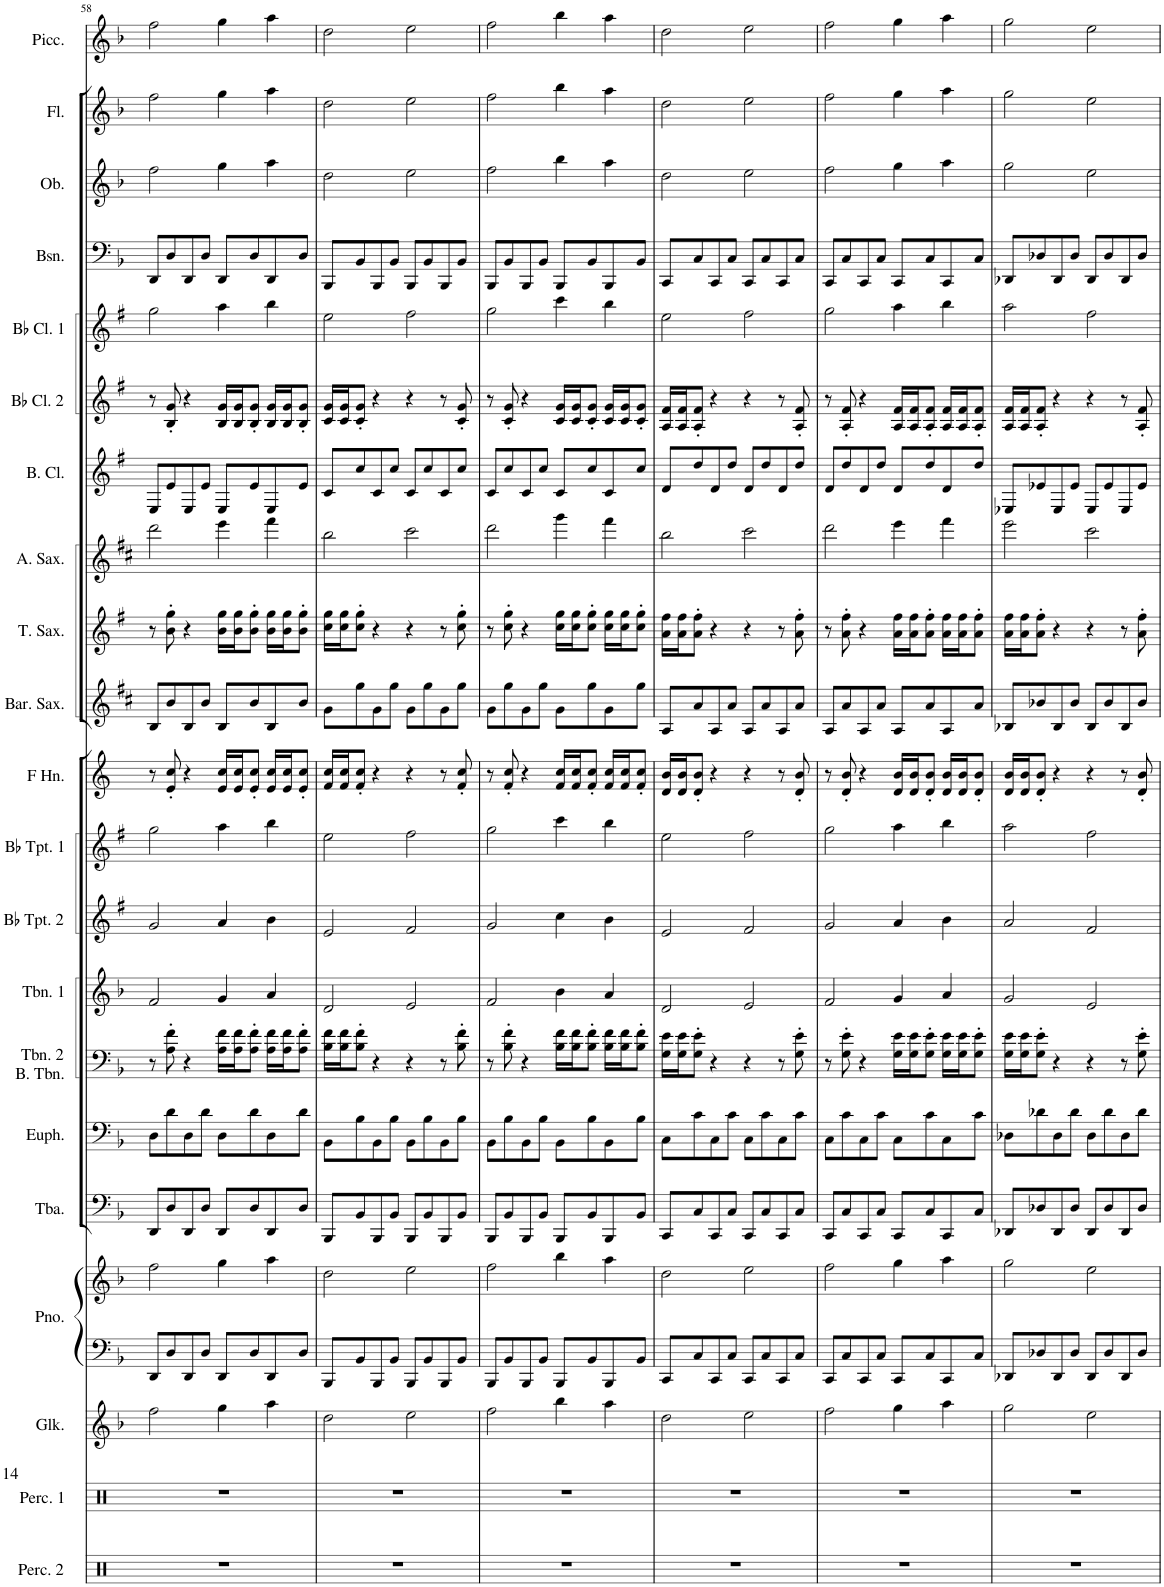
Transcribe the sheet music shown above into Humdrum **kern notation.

**kern	**kern	**kern	**kern	**kern	**kern	**kern	**kern	**kern	**kern	**kern	**kern	**kern	**kern	**kern	**kern	**kern	**kern	**kern	**kern	**kern	**kern
*part21	*part20	*part19	*part18	*part18	*part17	*part16	*part15	*part14	*part13	*part12	*part11	*part10	*part9	*part8	*part7	*part6	*part5	*part4	*part3	*part2	*part1
*staff22	*staff21	*staff20	*staff19	*staff18	*staff17	*staff16	*staff15	*staff14	*staff13	*staff12	*staff11	*staff10	*staff9	*staff8	*staff7	*staff6	*staff5	*staff4	*staff3	*staff2	*staff1
*I"Percussion 2	*I"Percussion 1	*I"Glockenspiel	*I"Piano	*	*I"Tuba	*I"Euphonium	*I"Trombone 2 Bass Trombone	*I"Trombone 1	*I"Bb Trumpet 2	*I"Bb Trumpet 1	*I"Horn in F	*I"Baritone Saxophone	*I"Tenor Saxophone	*I"Alto Saxophone	*I"Bass Clarinet	*I"Bb Clarinet 2	*I"Bb Clarinet 1	*I"Bassoon	*I"Oboe	*I"Flute	*I"Piccolo
*I'Perc. 2	*I'Perc. 1	*I'Glk.	*I'Pno.	*	*I'Tba.	*I'Euph.	*I'Tbn. 2 B. Tbn.	*I'Tbn. 1	*I'Bb Tpt. 2	*I'Bb Tpt. 1	*	*I'Bar. Sax.	*I'T. Sax.	*I'A. Sax.	*I'B. Cl.	*I'Bb Cl. 2	*I'Bb Cl. 1	*I'Bsn.	*I'Ob.	*I'Fl.	*I'Picc.
!!LO:PB:g=z
*clefX	*clefX	*clefG2	*clefF4	*clefG2	*clefF4	*clefF4	*clefF4	*clefG2	*clefG2	*clefG2	*clefG2	*clefG2	*clefG2	*clefG2	*clefG2	*clefG2	*clefG2	*clefF4	*clefG2	*clefG2	*clefG2
*	*	*Trd-14c-24	*	*	*	*	*	*	*Trd1c2	*Trd1c2	*Trd4c7	*Trd12c21	*Trd8c14	*Trd5c9	*Trd8c14	*Trd1c2	*Trd1c2	*	*	*	*Trd-7c-12
*k[]	*k[]	*k[b-]	*k[b-]	*k[b-]	*k[b-]	*k[b-]	*k[b-]	*k[b-]	*k[f#]	*k[f#]	*k[]	*k[f#c#]	*k[f#]	*k[f#c#]	*k[f#]	*k[f#]	*k[f#]	*k[b-]	*k[b-]	*k[b-]	*k[b-]
*M4/4	*M4/4	*M4/4	*M4/4	*M4/4	*M4/4	*M4/4	*M4/4	*M4/4	*M4/4	*M4/4	*M4/4	*M4/4	*M4/4	*M4/4	*M4/4	*M4/4	*M4/4	*M4/4	*M4/4	*M4/4	*M4/4
=58	=58	=58	=58	=58	=58	=58	=58	=58	=58	=58	=58	=58	=58	=58	=58	=58	=58	=58	=58	=58	=58
1r	1r	2ff\	8DD/L	2ff\	8DD/L	8D\L	8r	2f/	2g/	2gg\	8r	8B/L	8r	2ddd\	8E/L	8r	2gg\	8DD/L	2ff\	2ff\	2ff\
.	.	.	8D/	.	8D/	8d\	8A\' 8f\'	.	.	.	8e/' 8cc/'	8b/	8b\' 8gg\'	.	8e/	8B/' 8g/'	.	8D/	.	.	.
.	.	.	8DD/	.	8DD/	8D\	4r	.	.	.	4r	8B/	4r	.	8E/	4r	.	8DD/	.	.	.
.	.	.	8D/J	.	8D/J	8d\J	.	.	.	.	.	8b/J	.	.	8e/J	.	.	8D/J	.	.	.
.	.	4gg\	8DD/L	4gg\	8DD/L	8D\L	16A\ 16f\LL	4g/	4a/	4aa\	16e/ 16cc/LL	8B/L	16b\ 16gg\LL	4eee\	8E/L	16B/ 16g/LL	4aa\	8DD/L	4gg\	4gg\	4gg\
.	.	.	.	.	.	.	16A\ 16f\J	.	.	.	16e/ 16cc/J	.	16b\ 16gg\J	.	.	16B/ 16g/J	.	.	.	.	.
.	.	.	8D/	.	8D/	8d\	8A\' 8f\'J	.	.	.	8e/' 8cc/'J	8b/	8b\' 8gg\'J	.	8e/	8B/' 8g/'J	.	8D/	.	.	.
.	.	4aa\	8DD/	4aa\	8DD/	8D\	16A\ 16f\LL	4a/	4b\	4bb\	16e/ 16cc/LL	8B/	16b\ 16gg\LL	4fff#\	8E/	16B/ 16g/LL	4bb\	8DD/	4aa\	4aa\	4aa\
.	.	.	.	.	.	.	16A\ 16f\J	.	.	.	16e/ 16cc/J	.	16b\ 16gg\J	.	.	16B/ 16g/J	.	.	.	.	.
.	.	.	8D/J	.	8D/J	8d\J	8A\' 8f\'J	.	.	.	8e/' 8cc/'J	8b/J	8b\' 8gg\'J	.	8e/J	8B/' 8g/'J	.	8D/J	.	.	.
=59	=59	=59	=59	=59	=59	=59	=59	=59	=59	=59	=59	=59	=59	=59	=59	=59	=59	=59	=59	=59	=59
1r	1r	2dd\	8BBB-/L	2dd\	8BBB-/L	8BB-\L	16B-\ 16f\LL	2d/	2e/	2ee\	16f/ 16cc/LL	8g\L	16cc\ 16gg\LL	2bb\	8c/L	16c/ 16g/LL	2ee\	8BBB-/L	2dd\	2dd\	2dd\
.	.	.	.	.	.	.	16B-\ 16f\J	.	.	.	16f/ 16cc/J	.	16cc\ 16gg\J	.	.	16c/ 16g/J	.	.	.	.	.
.	.	.	8BB-/	.	8BB-/	8B-\	8B-\' 8f\'J	.	.	.	8f/' 8cc/'J	8gg\	8cc\' 8gg\'J	.	8cc/	8c/' 8g/'J	.	8BB-/	.	.	.
.	.	.	8BBB-/	.	8BBB-/	8BB-\	4r	.	.	.	4r	8g\	4r	.	8c/	4r	.	8BBB-/	.	.	.
.	.	.	8BB-/J	.	8BB-/J	8B-\J	.	.	.	.	.	8gg\J	.	.	8cc/J	.	.	8BB-/J	.	.	.
.	.	2ee\	8BBB-/L	2ee\	8BBB-/L	8BB-\L	4r	2e/	2f#/	2ff#\	4r	8g\L	4r	2ccc#\	8c/L	4r	2ff#\	8BBB-/L	2ee\	2ee\	2ee\
.	.	.	8BB-/	.	8BB-/	8B-\	.	.	.	.	.	8gg\	.	.	8cc/	.	.	8BB-/	.	.	.
.	.	.	8BBB-/	.	8BBB-/	8BB-\	8r	.	.	.	8r	8g\	8r	.	8c/	8r	.	8BBB-/	.	.	.
.	.	.	8BB-/J	.	8BB-/J	8B-\J	8B-\' 8f\'	.	.	.	8f/' 8cc/'	8gg\J	8cc\' 8gg\'	.	8cc/J	8c/' 8g/'	.	8BB-/J	.	.	.
=60	=60	=60	=60	=60	=60	=60	=60	=60	=60	=60	=60	=60	=60	=60	=60	=60	=60	=60	=60	=60	=60
1r	1r	2ff\	8BBB-/L	2ff\	8BBB-/L	8BB-\L	8r	2f/	2g/	2gg\	8r	8g\L	8r	2ddd\	8c/L	8r	2gg\	8BBB-/L	2ff\	2ff\	2ff\
.	.	.	8BB-/	.	8BB-/	8B-\	8B-\' 8f\'	.	.	.	8f/' 8cc/'	8gg\	8cc\' 8gg\'	.	8cc/	8c/' 8g/'	.	8BB-/	.	.	.
.	.	.	8BBB-/	.	8BBB-/	8BB-\	4r	.	.	.	4r	8g\	4r	.	8c/	4r	.	8BBB-/	.	.	.
.	.	.	8BB-/J	.	8BB-/J	8B-\J	.	.	.	.	.	8gg\J	.	.	8cc/J	.	.	8BB-/J	.	.	.
.	.	4bb-\	8BBB-/L	4bb-\	8BBB-/L	8BB-\L	16B-\ 16f\LL	4b-\	4cc\	4ccc\	16f/ 16cc/LL	8g\L	16cc\ 16gg\LL	4ggg\	8c/L	16c/ 16g/LL	4ccc\	8BBB-/L	4bb-\	4bb-\	4bb-\
.	.	.	.	.	.	.	16B-\ 16f\J	.	.	.	16f/ 16cc/J	.	16cc\ 16gg\J	.	.	16c/ 16g/J	.	.	.	.	.
.	.	.	8BB-/	.	8BB-/	8B-\	8B-\' 8f\'J	.	.	.	8f/' 8cc/'J	8gg\	8cc\' 8gg\'J	.	8cc/	8c/' 8g/'J	.	8BB-/	.	.	.
.	.	4aa\	8BBB-/	4aa\	8BBB-/	8BB-\	16B-\ 16f\LL	4a/	4b\	4bb\	16f/ 16cc/LL	8g\	16cc\ 16gg\LL	4fff#\	8c/	16c/ 16g/LL	4bb\	8BBB-/	4aa\	4aa\	4aa\
.	.	.	.	.	.	.	16B-\ 16f\J	.	.	.	16f/ 16cc/J	.	16cc\ 16gg\J	.	.	16c/ 16g/J	.	.	.	.	.
.	.	.	8BB-/J	.	8BB-/J	8B-\J	8B-\' 8f\'J	.	.	.	8f/' 8cc/'J	8gg\J	8cc\' 8gg\'J	.	8cc/J	8c/' 8g/'J	.	8BB-/J	.	.	.
=61	=61	=61	=61	=61	=61	=61	=61	=61	=61	=61	=61	=61	=61	=61	=61	=61	=61	=61	=61	=61	=61
1r	1r	2dd\	8CC/L	2dd\	8CC/L	8C\L	16G\ 16e\LL	2d/	2e/	2ee\	16d/ 16b/LL	8A/L	16a\ 16ff#\LL	2bb\	8d/L	16A/ 16f#/LL	2ee\	8CC/L	2dd\	2dd\	2dd\
.	.	.	.	.	.	.	16G\ 16e\J	.	.	.	16d/ 16b/J	.	16a\ 16ff#\J	.	.	16A/ 16f#/J	.	.	.	.	.
.	.	.	8C/	.	8C/	8c\	8G\' 8e\'J	.	.	.	8d/' 8b/'J	8a/	8a\' 8ff#\'J	.	8dd/	8A/' 8f#/'J	.	8C/	.	.	.
.	.	.	8CC/	.	8CC/	8C\	4r	.	.	.	4r	8A/	4r	.	8d/	4r	.	8CC/	.	.	.
.	.	.	8C/J	.	8C/J	8c\J	.	.	.	.	.	8a/J	.	.	8dd/J	.	.	8C/J	.	.	.
.	.	2ee\	8CC/L	2ee\	8CC/L	8C\L	4r	2e/	2f#/	2ff#\	4r	8A/L	4r	2ccc#\	8d/L	4r	2ff#\	8CC/L	2ee\	2ee\	2ee\
.	.	.	8C/	.	8C/	8c\	.	.	.	.	.	8a/	.	.	8dd/	.	.	8C/	.	.	.
.	.	.	8CC/	.	8CC/	8C\	8r	.	.	.	8r	8A/	8r	.	8d/	8r	.	8CC/	.	.	.
.	.	.	8C/J	.	8C/J	8c\J	8G\' 8e\'	.	.	.	8d/' 8b/'	8a/J	8a\' 8ff#\'	.	8dd/J	8A/' 8f#/'	.	8C/J	.	.	.
=62	=62	=62	=62	=62	=62	=62	=62	=62	=62	=62	=62	=62	=62	=62	=62	=62	=62	=62	=62	=62	=62
1r	1r	2ff\	8CC/L	2ff\	8CC/L	8C\L	8r	2f/	2g/	2gg\	8r	8A/L	8r	2ddd\	8d/L	8r	2gg\	8CC/L	2ff\	2ff\	2ff\
.	.	.	8C/	.	8C/	8c\	8G\' 8e\'	.	.	.	8d/' 8b/'	8a/	8a\' 8ff#\'	.	8dd/	8A/' 8f#/'	.	8C/	.	.	.
.	.	.	8CC/	.	8CC/	8C\	4r	.	.	.	4r	8A/	4r	.	8d/	4r	.	8CC/	.	.	.
.	.	.	8C/J	.	8C/J	8c\J	.	.	.	.	.	8a/J	.	.	8dd/J	.	.	8C/J	.	.	.
.	.	4gg\	8CC/L	4gg\	8CC/L	8C\L	16G\ 16e\LL	4g/	4a/	4aa\	16d/ 16b/LL	8A/L	16a\ 16ff#\LL	4eee\	8d/L	16A/ 16f#/LL	4aa\	8CC/L	4gg\	4gg\	4gg\
.	.	.	.	.	.	.	16G\ 16e\J	.	.	.	16d/ 16b/J	.	16a\ 16ff#\J	.	.	16A/ 16f#/J	.	.	.	.	.
.	.	.	8C/	.	8C/	8c\	8G\' 8e\'J	.	.	.	8d/' 8b/'J	8a/	8a\' 8ff#\'J	.	8dd/	8A/' 8f#/'J	.	8C/	.	.	.
.	.	4aa\	8CC/	4aa\	8CC/	8C\	16G\ 16e\LL	4a/	4b\	4bb\	16d/ 16b/LL	8A/	16a\ 16ff#\LL	4fff#\	8d/	16A/ 16f#/LL	4bb\	8CC/	4aa\	4aa\	4aa\
.	.	.	.	.	.	.	16G\ 16e\J	.	.	.	16d/ 16b/J	.	16a\ 16ff#\J	.	.	16A/ 16f#/J	.	.	.	.	.
.	.	.	8C/J	.	8C/J	8c\J	8G\' 8e\'J	.	.	.	8d/' 8b/'J	8a/J	8a\' 8ff#\'J	.	8dd/J	8A/' 8f#/'J	.	8C/J	.	.	.
=63	=63	=63	=63	=63	=63	=63	=63	=63	=63	=63	=63	=63	=63	=63	=63	=63	=63	=63	=63	=63	=63
1r	1r	2gg\	8DD-X/L	2gg\	8DD-X/L	8D-X\L	16G\ 16e\LL	2g/	2a/	2aa\	16d/ 16b/LL	8B-X/L	16a\ 16ff#\LL	2eee\	8E-X/L	16A/ 16f#/LL	2aa\	8DD-X/L	2gg\	2gg\	2gg\
.	.	.	.	.	.	.	16G\ 16e\J	.	.	.	16d/ 16b/J	.	16a\ 16ff#\J	.	.	16A/ 16f#/J	.	.	.	.	.
.	.	.	8D-X/	.	8D-X/	8d-X\	8G\' 8e\'J	.	.	.	8d/' 8b/'J	8b-X/	8a\' 8ff#\'J	.	8e-X/	8A/' 8f#/'J	.	8D-X/	.	.	.
.	.	.	8DD-/	.	8DD-/	8D-\	4r	.	.	.	4r	8B-/	4r	.	8E-/	4r	.	8DD-/	.	.	.
.	.	.	8D-/J	.	8D-/J	8d-\J	.	.	.	.	.	8b-/J	.	.	8e-/J	.	.	8D-/J	.	.	.
.	.	2ee\	8DD-/L	2ee\	8DD-/L	8D-\L	4r	2e/	2f#/	2ff#\	4r	8B-/L	4r	2ccc#\	8E-/L	4r	2ff#\	8DD-/L	2ee\	2ee\	2ee\
.	.	.	8D-/	.	8D-/	8d-\	.	.	.	.	.	8b-/	.	.	8e-/	.	.	8D-/	.	.	.
.	.	.	8DD-/	.	8DD-/	8D-\	8r	.	.	.	8r	8B-/	8r	.	8E-/	8r	.	8DD-/	.	.	.
.	.	.	8D-/J	.	8D-/J	8d-\J	8G\' 8e\'	.	.	.	8d/' 8b/'	8b-/J	8a\' 8ff#\'	.	8e-/J	8A/' 8f#/'	.	8D-/J	.	.	.
=	=	=	=	=	=	=	=	=	=	=	=	=	=	=	=	=	=	=	=	=	=
*-	*-	*-	*-	*-	*-	*-	*-	*-	*-	*-	*-	*-	*-	*-	*-	*-	*-	*-	*-	*-	*-
